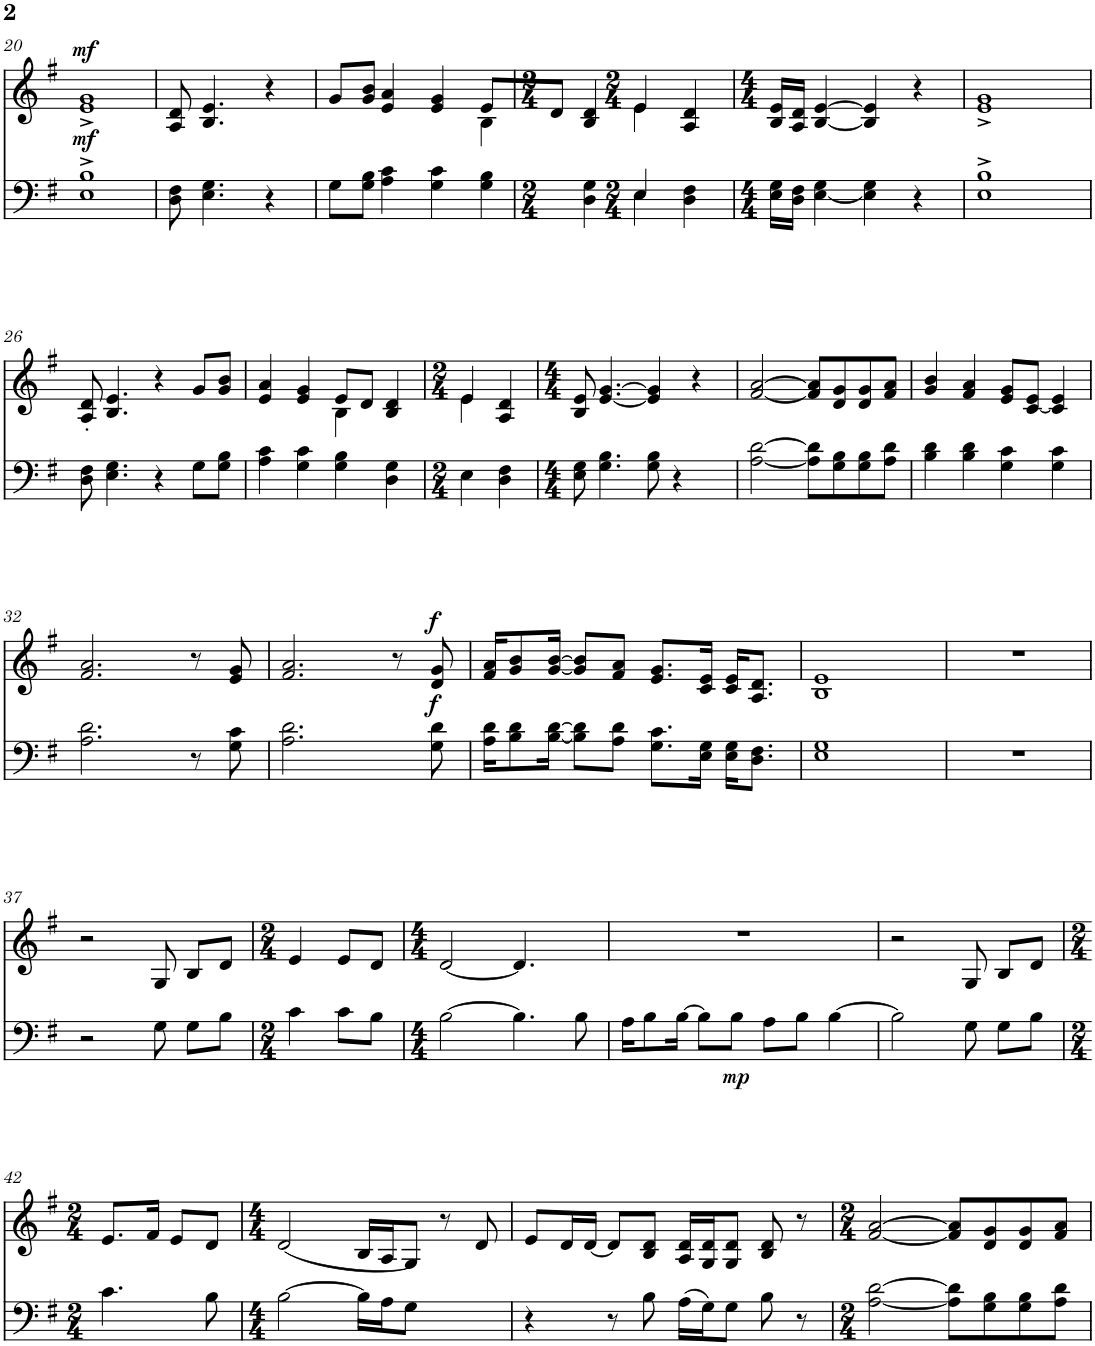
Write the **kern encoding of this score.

**kern	**dynam	**kern	**dynam
*part2	*part2	*part1	*part1
*staff2	*staff2	*staff1	*staff1
*I"Voice	*	*I"Voice	*
*I'V	*	*I'V	*
!!LO:PB:g=z
*clefF4	*	*clefG2	*
*k[f#]	*	*k[f#]	*
*M2/4	*	*M2/4	*
=20	=20	=20	=20
*^	*	*	*
!	!	!LO:DY:a	!	!LO:DY:a
[2B^	[2E	mf	[2e^ [2g^	mf
*v	*v	*	*	*
=21	=21	=21	=21
8D\ 8F#\	.	8A/ 8d/	.
2B]	.	2e] 2g]	.
2E]	.	4.B/ 4.e/	.
.	.	4r	.
4.E\ 4.G\	.	.	.
.	.	8g/L	.
.	.	8g/ 8b/J	.
4r	.	2ryy	.
8G\L	.	.	.
8G\ 8B\J	.	.	.
=22	=22	=22	=22
*	*	*^	*
4A\ 4c\	.	4e/ 4a/	2ryy	.
4G\ 4c\	.	4e/ 4g/	.	.
4G\ 4B\	.	8e/L	4B\	.
.	.	8d/J	.	.
4D\ 4G\	.	4B/ 4d/	4ryy	.
=23	=23	=23	=23	=23
*M2/4	*	*M2/4	*	*
*^	*	*	*	*
4E/	4E\	.	4e/	4e\	.
4ryy	4D\ 4F#\	.	4A/ 4d/	4ryy	.
*v	*v	*	*	*	*
*	*	*v	*v	*
=24	=24	=24	=24
*M4/4	*	*M4/4	*
16E\ 16G\LL	.	16B/ 16e/LL	.
16D\ 16F#\JJ	.	16A/ 16d/JJ	.
[4E\ 4G\	.	[4B/ [4e/	.
4E\] 4G\	.	4B/] 4e/]	.
4r	.	4r	.
=25	=25	=25	=25
*^	*	*	*
1B^	1E	.	1e^ 1g^	.
*v	*v	*	*	*
!!LO:LB:g=z
=26	=26	=26	=26
8D\ 8F#\	.	8A/' 8d/'	.
4.E\ 4.G\	.	4.B/ 4.e/	.
4r	.	4r	.
8G\L	.	8g/L	.
8G\ 8B\J	.	8g/ 8b/J	.
=27	=27	=27	=27
*	*	*^	*
4A\ 4c\	.	4e/ 4a/	2ryy	.
4G\ 4c\	.	4e/ 4g/	.	.
4G\ 4B\	.	8e/L	4B\	.
.	.	8d/J	.	.
4D\ 4G\	.	4B/ 4d/	4ryy	.
=28	=28	=28	=28	=28
*M2/4	*	*M2/4	*	*
4E\	.	4e/	4e\	.
4D\ 4F#\	.	4A/ 4d/	4ryy	.
*	*	*v	*v	*
=29	=29	=29	=29
*M4/4	*	*M4/4	*
8E\ 8G\	.	8B/ 8e/	.
4.G\ 4.B\	.	[4.e/ [4.g/	.
8G\ 8B\	.	4e/] 4g/]	.
4r	.	.	.
.	.	4r	.
8ryy	.	.	.
=30	=30	=30	=30
[2A\ [2d\	.	[2f#/ [2a/	.
8A\] 8d\]L	.	8f#/] 8a/]L	.
8G\ 8B\	.	8d/ 8g/	.
8G\ 8B\	.	8d/ 8g/	.
8A\ 8d\J	.	8f#/ 8a/J	.
=31	=31	=31	=31
4B\ 4d\	.	4g/ 4b/	.
4B\ 4d\	.	4f#/ 4a/	.
4G\ 4c\	.	8e/ 8g/L	.
.	.	[8c/ 8e/J	.
4G\ 4c\	.	4c/] 4e/	.
!!LO:LB:g=z
=32	=32	=32	=32
2.A\ 2.d\	.	2.f#/ 2.a/	.
8r	.	8r	.
8G\ 8c\	.	8e/ 8g/	.
=33	=33	=33	=33
2.A\ 2.d\	.	2.f#/ 2.a/	.
8ryy	.	8r	.
!	!	!	!LO:DY:a
!	!	!	!LO:DY:n=1:b
8G\ 8d\	.	8d/ 8g/	f f
=34	=34	=34	=34
16A\ 16d\KL	.	16f#/ 16a/KL	.
8B\ 8d\	.	8g/ 8b/	.
[16B\ [16d\Jk	.	[16g/ [16b/Jk	.
8B\] 8d\]L	.	8g/] 8b/]L	.
8A\ 8d\J	.	8f#/ 8a/J	.
8.G\ 8.c\L	.	8.e/ 8.g/L	.
16E\ 16G\Jk	.	16c/ 16e/Jk	.
16E\ 16G\KL	.	16c/ 16e/KL	.
8.D\ 8.F#\J	.	8.A/ 8.d/J	.
=35	=35	=35	=35
*	*	*^	*
1E 1G	.	1e	1B	.
*	*	*v	*v	*
=36	=36	=36	=36
1r	.	1r	.
!!LO:LB:g=z
=37	=37	=37	=37
2r	.	2r	.
8G\	.	8G/	.
8G\L	.	8B/L	.
8B\J	.	8d/J	.
=38	=38	=38	=38
*M2/4	*	*M2/4	*
4c\	.	4e/	.
8c\L	.	8e/L	.
8B\J	.	8d/J	.
=39	=39	=39	=39
*M4/4	*	*M4/4	*
[>2B\	.	[<2d/	.
4.B\]	.	4.d/]	.
8B\	.	8ryy	.
=40	=40	=40	=40
16A\KL	.	1r	.
8B\	.	.	.
[>16B\Jk	.	.	.
8B\L]	.	.	.
!	!LO:DY:b	!	!
8B\J	mp	.	.
8A\L	.	.	.
8B\J	.	.	.
[>4B\	.	.	.
=41	=41	=41	=41
2B\]	.	2r	.
8G\	.	8G/	.
8G\L	.	8B/L	.
8B\J	.	8d/J	.
!!LO:LB:g=z
=42	=42	=42	=42
*M2/4	*	*M2/4	*
4.c\	.	8.e/L	.
.	.	16f#/Jk	.
.	.	8e/L	.
8B\	.	8d/J	.
=43	=43	=43	=43
*M4/4	*	*M4/4	*
[>2B\	.	[2d/	.
16B\LL]	.	16B/LL	.
16A\J	.	16A/J	.
8G\J	.	8G/J	.
4ryy	.	8r	.
.	.	8d/]	.
=44	=44	=44	=44
4r	.	8e/L	.
.	.	16d/L	.
.	.	[16d/JJ	.
8r	.	8d/L]	.
8B\	.	8B/ 8d/J	.
(16A\LL	.	16A/ 16d/LL	.
16G\J)	.	16G/ 16d/J	.
8G\J	.	8G/ 8d/J	.
8B\	.	8B/ 8d/	.
8r	.	8r	.
=45	=45	=45	=45
*M2/4	*	*M2/4	*
[2A\ [2d\	.	[2f#/ [2a/	.
8A\] 8d\]L	.	8f#/] 8a/]L	.
8G\ 8B\	.	8d/ 8g/	.
8G\ 8B\	.	8d/ 8g/	.
8A\ 8d\J	.	8f#/ 8a/J	.
=	=	=	=
*-	*-	*-	*-
